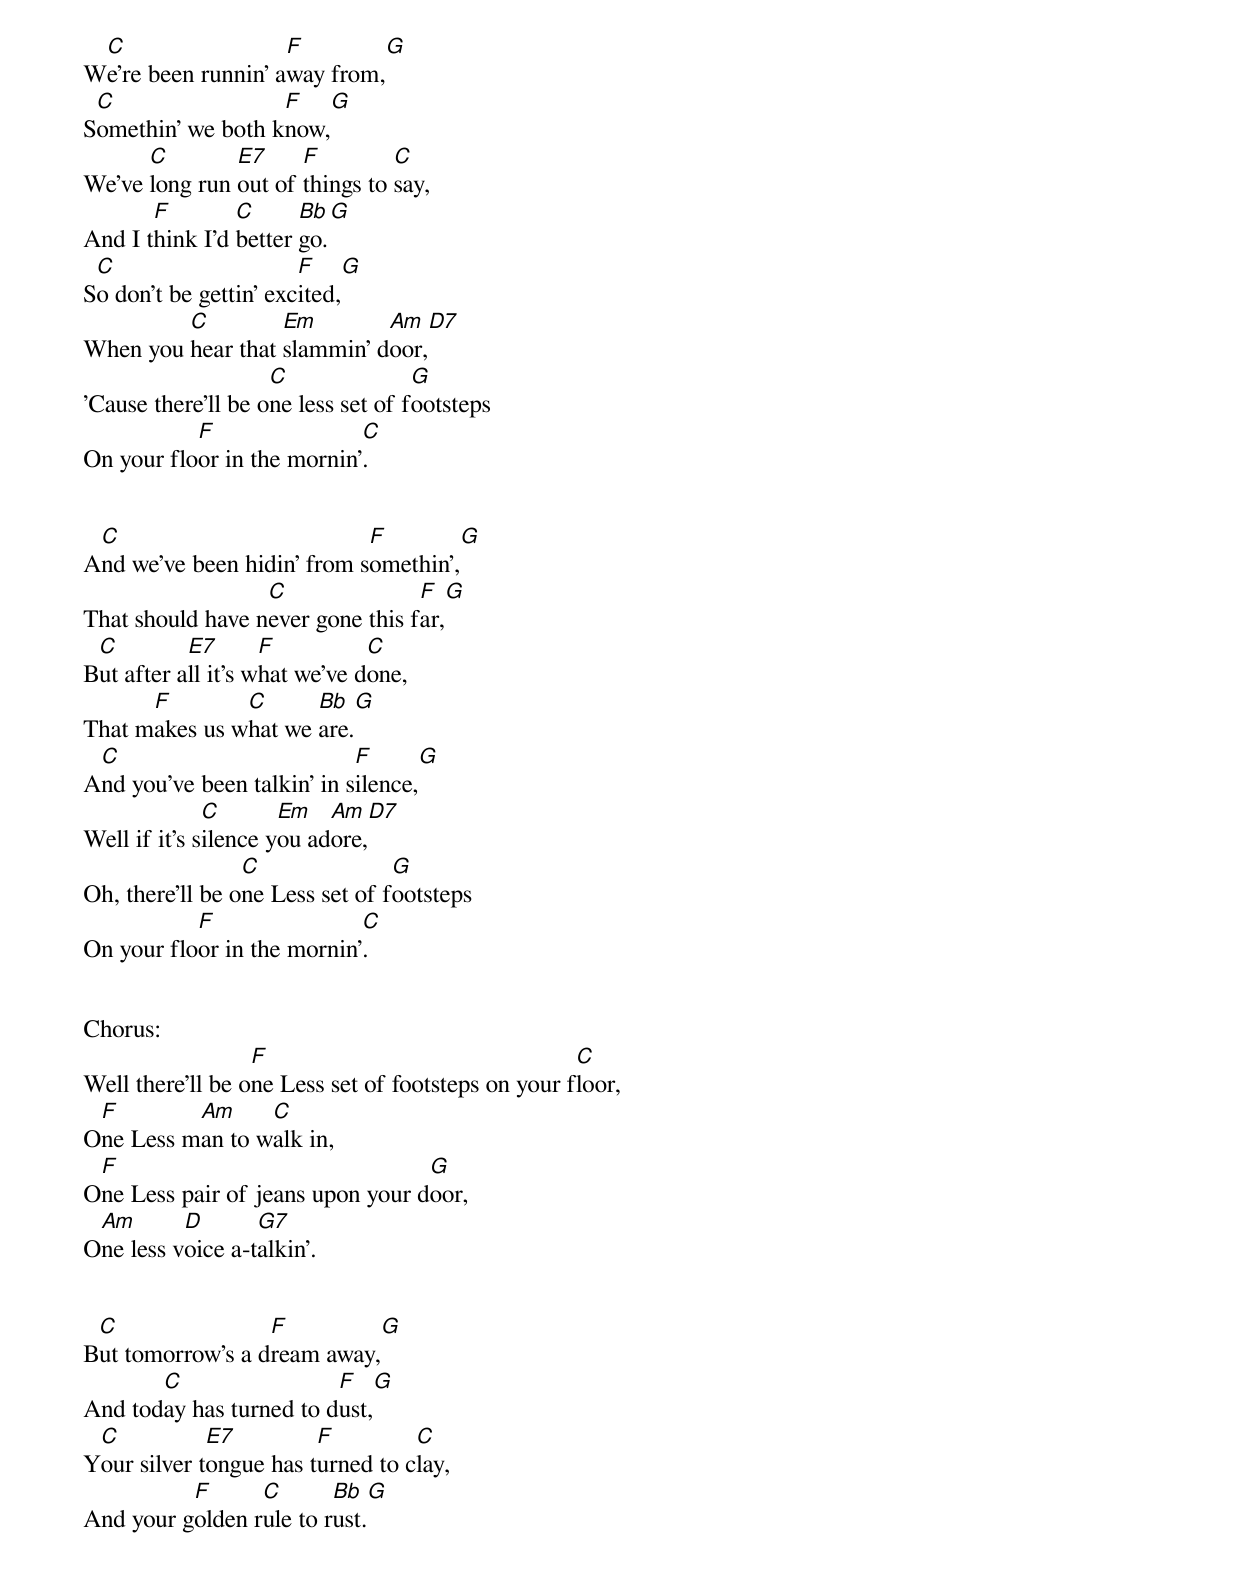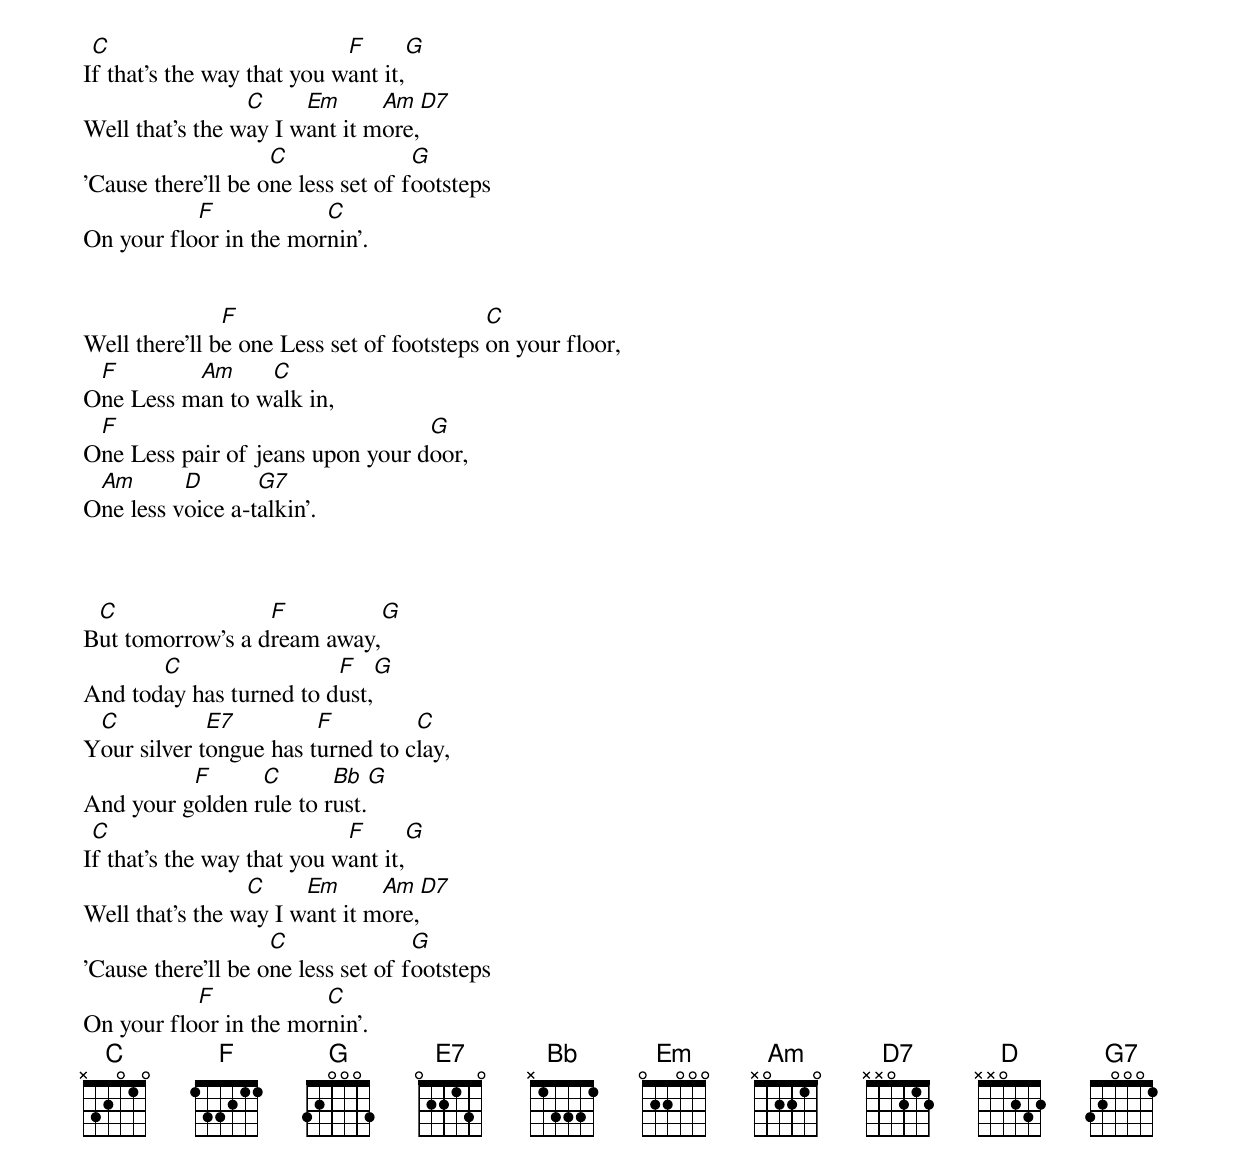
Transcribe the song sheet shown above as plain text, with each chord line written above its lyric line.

 C                  F           G
We're been runnin' away from,
 C                 F        G
Somethin' we both know,
      C        E7     F         C
We've long run out of things to say,
       F        C      Bb     G
And I think I'd better go.
 C                     F      G
So don't be gettin' excited,
         C         Em        Am    D7
When you hear that slammin' door,
                    C               G
'Cause there'll be one less set of footsteps
	   F 		    C
On your floor in the mornin'.


 C                          F           G
And we've been hidin' from somethin',
                  C               F        G
That should have never gone this far,
 C         E7       F          C
But after all it's what we've done,
      F        C      Bb     G
That makes us what we are.
 C                          F      G
And you've been talkin' in silence,
              C       Em   Am    D7
Well if it's silence you adore,
                 C               G
Oh, there'll be one Less set of footsteps
	   F 		    C
On your floor in the mornin'.


Chorus:
                  F                                 C
Well there'll be one Less set of footsteps on your floor,
 F        Am     C
One Less man to walk in,
 F                                G
One Less pair of jeans upon your door,
 Am       D       G7
One less voice a-talkin'.


 C                F           G
But tomorrow's a dream away,
       C                 F           G
And today has turned to dust,
 C           E7         F         C
Your silver tongue has turned to clay,
          F      C       Bb    G
And your golden rule to rust.
 C                          F           G
If that's the way that you want it,
                 C     Em      Am    D7
Well that's the way I want it more,
                    C               G
'Cause there'll be one less set of footsteps
	   F            C
On your floor in the mornin'.


               F                           C
Well there'll be one Less set of footsteps on your floor,
 F        Am     C
One Less man to walk in,
 F                                G
One Less pair of jeans upon your door,
 Am       D       G7
One less voice a-talkin'.



 C                F           G
But tomorrow's a dream away,
       C                 F           G
And today has turned to dust,
 C           E7         F         C
Your silver tongue has turned to clay,
          F      C       Bb    G
And your golden rule to rust.
 C                          F           G
If that's the way that you want it,
                 C     Em      Am    D7
Well that's the way I want it more,
                    C               G
'Cause there'll be one less set of footsteps
	   F            C
On your floor in the mornin'.
